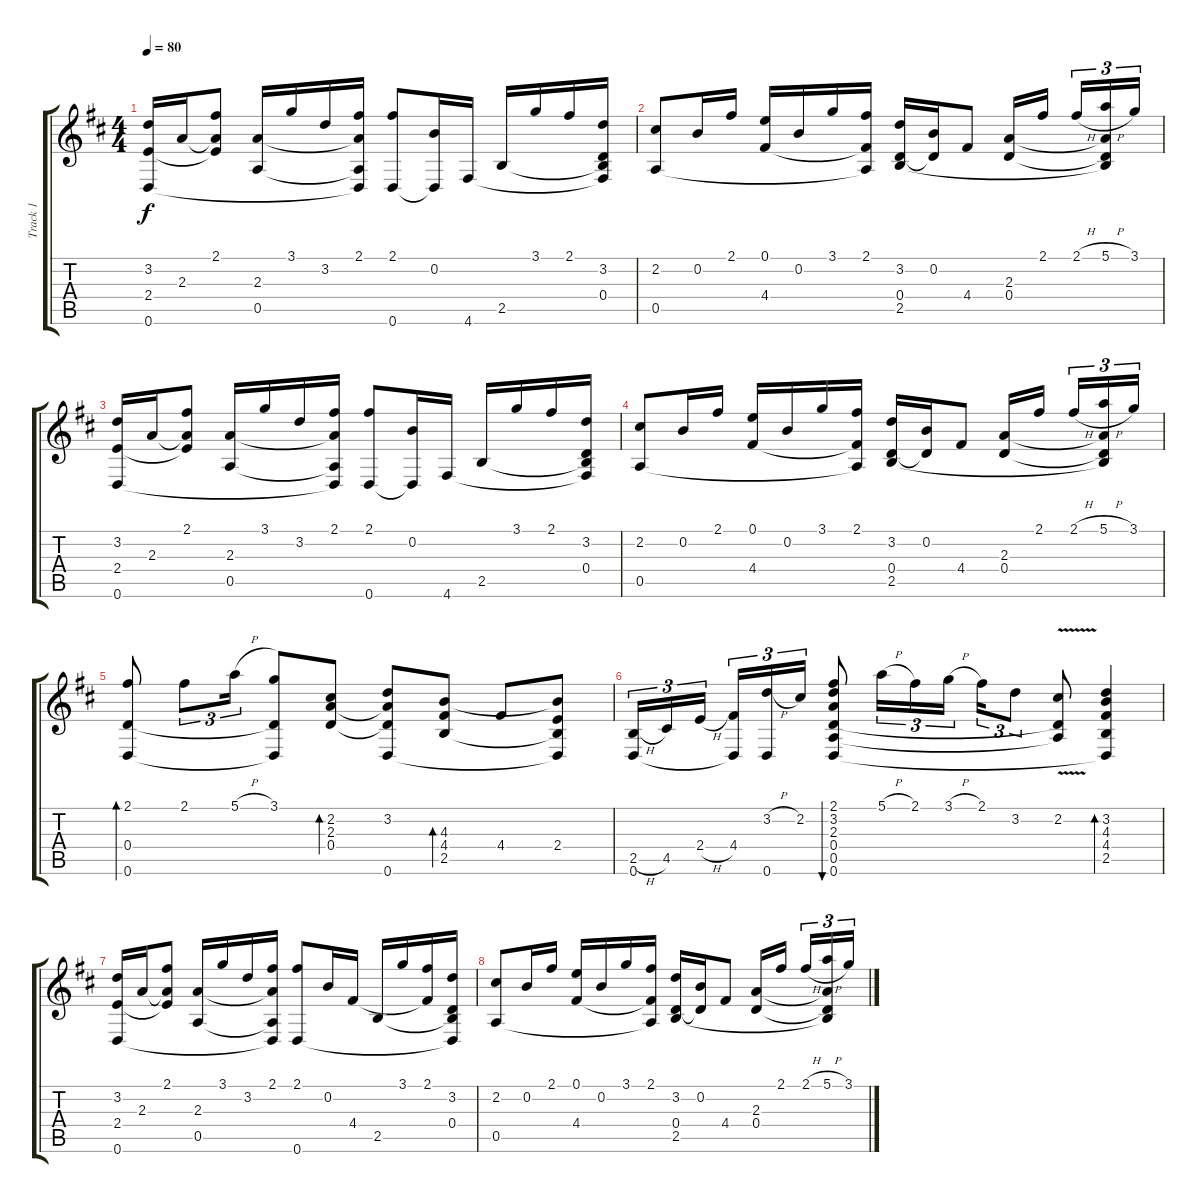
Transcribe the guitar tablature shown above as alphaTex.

\track ("Track 1" "Track 1") {instrument acousticguitarnylon}
\staff {score tabs}
\tuning (E4 B3 G3 D3 A2 D2) {hide}
\ts (4 4)
\tempo 80
\clef g2
\ks bminor
(3.2 2.4 0.6).16{dy f instrument acousticguitarnylon} 2.3.16 (2.1 2.3{t} 2.4{t}).8 (2.3 0.5).16 3.1.16 3.2.16 (2.1 2.3{t} 0.5{t} 0.6{t}).16 (2.1 0.6).8 (0.2 0.6{t}).16 4.6.16 2.5.16 3.1.16 2.1.16 (3.2 0.4 2.5{t} 4.6{t}).16 |
(2.2 0.5).8 0.2.16 2.1.16 (0.1 4.4).16 0.2.16 3.1.16 (2.1 4.4{t} 0.5{t}).16 (3.2 0.4 2.5).16 (0.2 0.4{t}).16 4.4.8 (2.3 0.4).16 2.1.16 2.1{h}.16{tu (3 2)} (5.1{h} 2.3{t} 0.4{t} 2.5{t}).16{tu (3 2)} 3.1.16{tu (3 2)} |
(3.2 2.4 0.6).16 2.3.16 (2.1 2.3{t} 2.4{t}).8 (2.3 0.5).16 3.1.16 3.2.16 (2.1 2.3{t} 0.5{t} 0.6{t}).16 (2.1 0.6).8 (0.2 0.6{t}).16 4.6.16 2.5.16 3.1.16 2.1.16 (3.2 0.4 2.5{t} 4.6{t}).16 |
(2.2 0.5).8 0.2.16 2.1.16 (0.1 4.4).16 0.2.16 3.1.16 (2.1 4.4{t} 0.5{t}).16 (3.2 0.4 2.5).16 (0.2 0.4{t}).16 4.4.8 (2.3 0.4).16 2.1.16 2.1{h}.16{tu (3 2)} (5.1{h} 2.3{t} 0.4{t} 2.5{t}).16{tu (3 2)} 3.1.16{tu (3 2)} |
(2.1 0.4 0.6).8{bd 240} 2.1.8{tu (3 2)} 5.1{h}.16{tu (3 2)} (3.1 0.4{t} 0.6{t}).8 (2.2 2.3 0.4).8{bd 240} (3.2 2.3{t} 0.4{t} 0.6).8 (4.3 4.4 2.5).8{bd 240} 4.4.8 (4.3{t} 2.4 2.5{t} 0.6{t}).8 |
(2.5{h} 0.6).16{tu (3 2)} 4.5.16{tu (3 2)} 2.4{h}.16{tu (3 2)} (4.4 0.6{t}).16{tu (3 2)} (3.2{h} 0.6).16{tu (3 2)} 2.2.16{tu (3 2)} (2.1 3.2 2.3 0.4 0.5 0.6).8{bu 480} 5.1{h}.16{tu (3 2)} 2.1.16{tu (3 2)} 3.1{h}.16{tu (3 2)} 2.1.16{tu (3 2)} 3.2.8{tu (3 2)} (2.2{v} 0.4{v t} 0.5{v t}).8 (3.2 4.3 4.4 2.5 0.6{t}).4{bd 480} |
(3.2 2.4 0.6).16 2.3.16 (2.1 2.3{t} 2.4{t}).8 (2.3 0.5).16 3.1.16 3.2.16 (2.1 2.3{t} 0.5{t} 0.6{t}).16 (2.1 0.6).8 0.2.16 4.4.16 2.5.16 3.1.16 (2.1 4.4{t}).16 (3.2 0.4 2.5{t} 0.6{t}).16 |
(2.2 0.5).8 0.2.16 2.1.16 (0.1 4.4).16 0.2.16 3.1.16 (2.1 4.4{t} 0.5{t}).16 (3.2 0.4 2.5).16 (0.2 0.4{t}).16 4.4.8 (2.3 0.4).16 2.1.16 2.1{h}.16{tu (3 2)} (5.1{h} 2.3{t} 0.4{t} 2.5{t}).16{tu (3 2)} 3.1.16{tu (3 2)}
